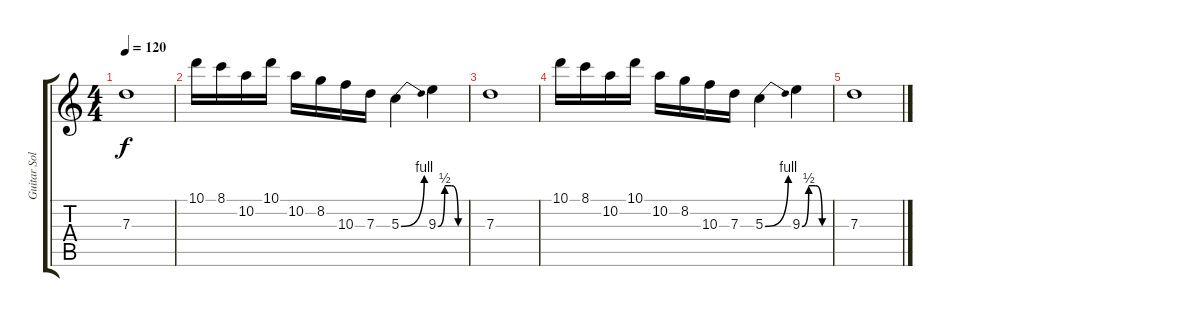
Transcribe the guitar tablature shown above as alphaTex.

\track ("Guitar Solo" "Guitar Sol") {instrument distortionguitar}
\staff {score tabs}
\tuning (E4 B3 G3 D3 A2 E2) {hide}
\ts (4 4)
\tempo 120
\clef g2
\ks c
7.3.1{dy f} |
10.1.16 8.1.16 10.2.16 10.1.16 10.2.16 8.2.16 10.3.16 7.3.16 5.3{be (bend 0 0 60 4)}.4 9.3{be (custom 0 0 15 2 30 2 45 0 60 0)}.4 |
7.3.1 |
10.1.16 8.1.16 10.2.16 10.1.16 10.2.16 8.2.16 10.3.16 7.3.16 5.3{be (bend 0 0 60 4)}.4 9.3{be (custom 0 0 15 2 30 2 45 0 60 0)}.4 |
7.3.1
